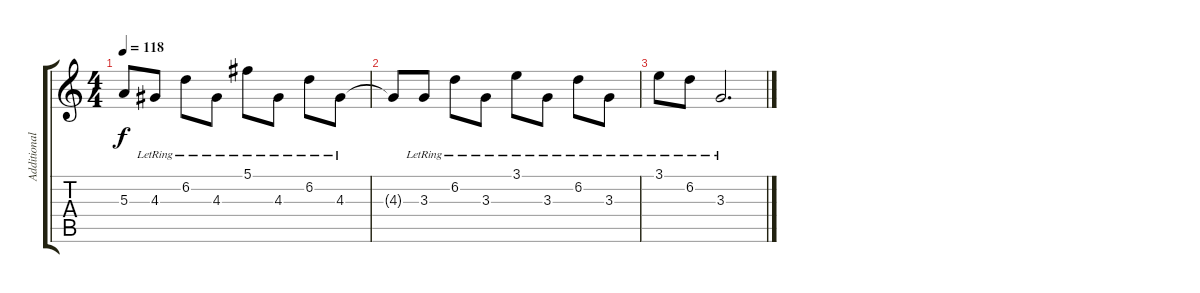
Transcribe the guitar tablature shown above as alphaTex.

\track ("Additional" "Additional") {instrument electricguitarclean}
\staff {score tabs}
\tuning (Db4 Ab3 E3 B2 Gb2 B1) {hide}
\ts (4 4)
\tempo 118
\clef g2
\ks c
5.3{t}.8{dy f} 4.3{lr}.8 6.2{lr}.8 4.3{lr}.8 5.1{lr}.8 4.3{lr}.8 6.2{lr}.8 4.3{lr}.8 |
4.3{t}.8 3.3{lr}.8 6.2{lr}.8 3.3{lr}.8 3.1{lr}.8 3.3{lr}.8 6.2{lr}.8 3.3{lr}.8 |
3.1{lr}.8 6.2{lr}.8 3.3{lr}.2{d}
